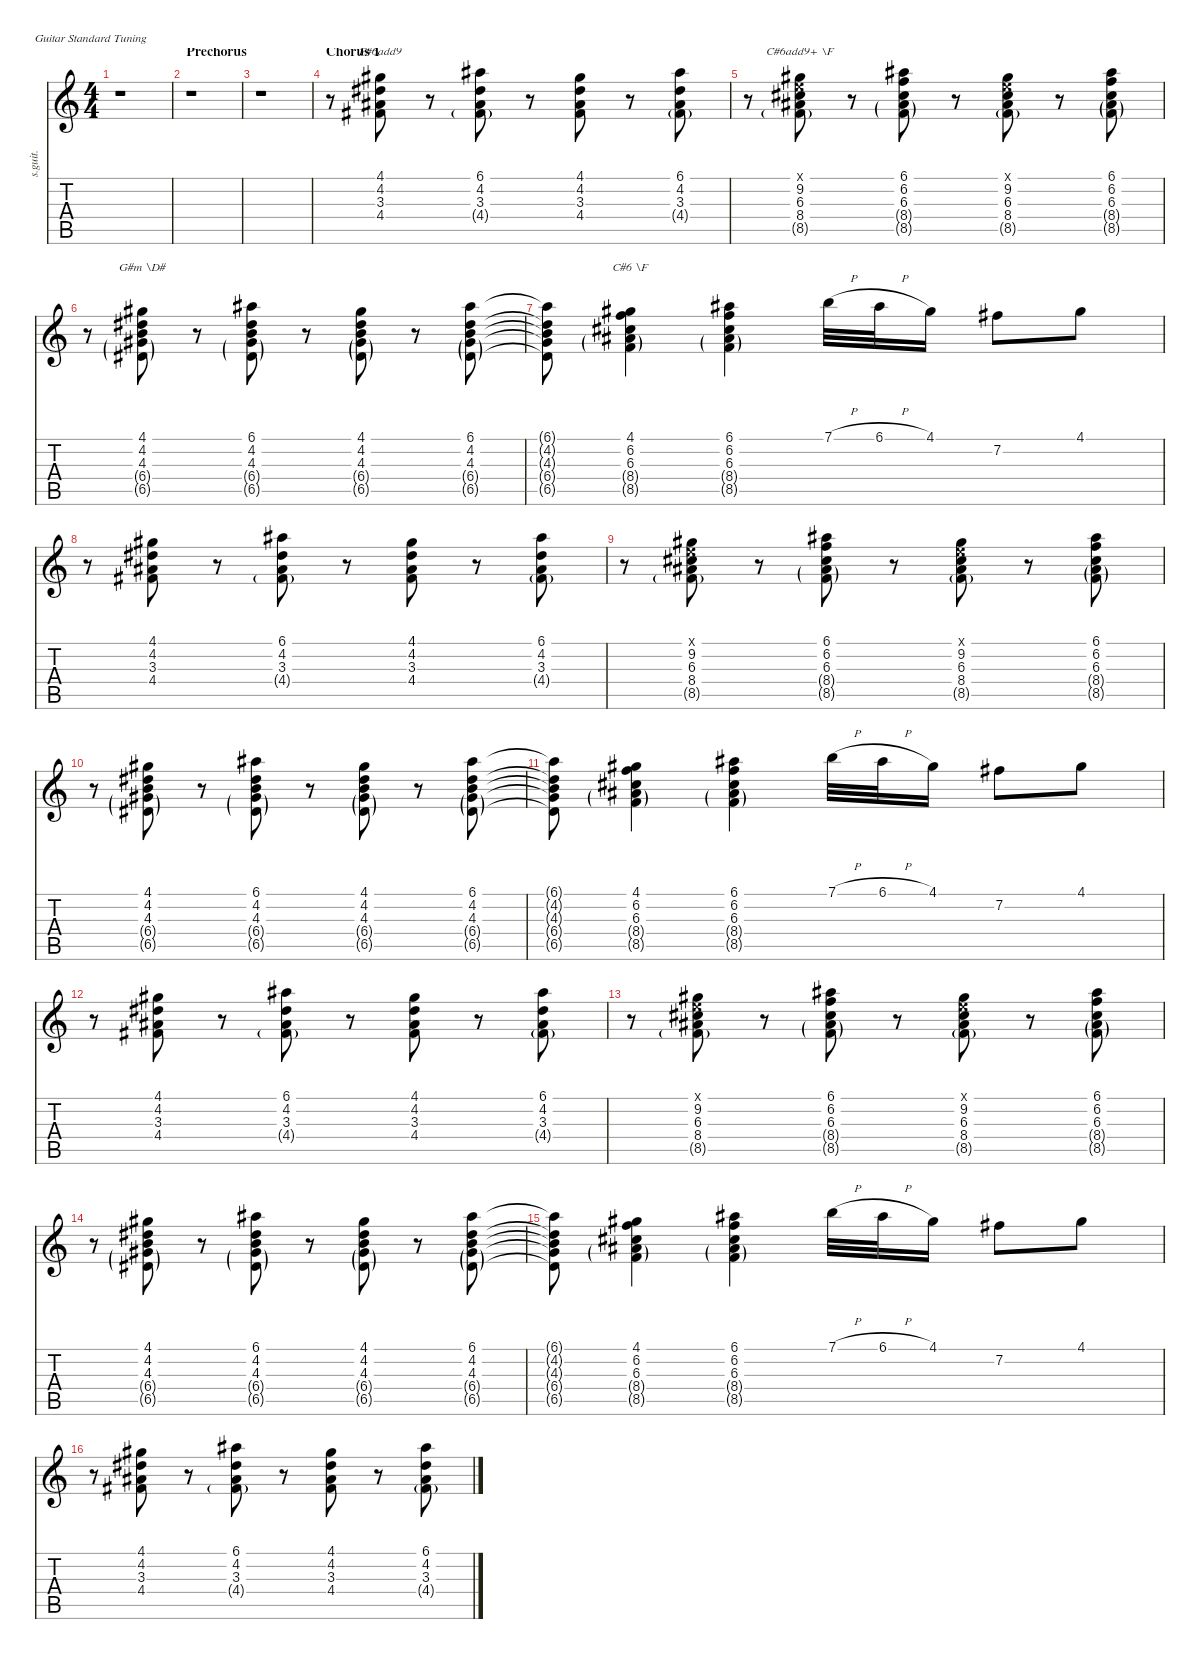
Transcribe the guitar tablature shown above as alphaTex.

\defaultSystemsLayout 4
\hideDynamics
\bracketExtendMode nobrackets
\track ("Acoustic Guitar 2 (Noodle)" "s.guit.") {instrument acousticguitarnylon}
\staff {score tabs}
\tuning (E4 B3 G3 D3 A2 E2)
\chord ("F#6add9" 3 1 2 2 0 x) {showdiagram false}
\chord ("C#6add9+ \\F" 3 1 2 2 0 x) {showdiagram false}
\chord ("G#m \\D#" 3 1 2 2 0 x) {showdiagram false}
\chord ("C#6 \\F" 3 1 2 2 0 x) {showdiagram false}
\ts (4 4)
\tempo (139 hide)
\clef g2
\ks c
r.1{dy f} |
\section ("" "Prechorus")
r.1 |
r.1 |
\section ("" "Chorus 1")
r.8 (4.1{acc #} 4.2{acc #} 3.3{acc #} 4.4{acc #}).8{ch "F#6add9" lyrics (0 "") lyrics (1 "") lyrics (2 "") lyrics (3 "") lyrics (4 "")} r.8 (6.1{acc #} 4.2{acc #} 3.3{acc #} 4.4{g acc #}).8{lyrics (0 "") lyrics (1 "") lyrics (2 "") lyrics (3 "") lyrics (4 "") dy mp} r.8 (4.1{acc #} 4.2{acc #} 3.3{acc #} 4.4{acc #}).8{lyrics (0 "") lyrics (1 "") lyrics (2 "") lyrics (3 "") lyrics (4 "")} r.8 (6.1{acc #} 4.2{acc #} 3.3{acc #} 4.4{g acc #}).8{lyrics (0 "") lyrics (1 "") lyrics (2 "") lyrics (3 "") lyrics (4 "")} |
r.8 (0.1{x} 9.2{acc #} 6.3{acc #} 8.4{acc #} 8.5{g}).8{ch "C#6add9+ \\F" lyrics (0 "") lyrics (1 "") lyrics (2 "") lyrics (3 "") lyrics (4 "") dy f} r.8 (6.1{acc #} 6.2 6.3{acc #} 8.4{g acc #} 8.5{g}).8{lyrics (0 "") lyrics (1 "") lyrics (2 "") lyrics (3 "") lyrics (4 "")} r.8 (0.1{x} 9.2{acc #} 6.3{acc #} 8.4{acc #} 8.5{g}).8{lyrics (0 "") lyrics (1 "") lyrics (2 "") lyrics (3 "") lyrics (4 "")} r.8 (6.1{acc #} 6.2 6.3{acc #} 8.4{g acc #} 8.5{g}).8{lyrics (0 "") lyrics (1 "") lyrics (2 "") lyrics (3 "") lyrics (4 "") dy mp} |
r.8 (4.1{acc #} 4.2{acc #} 4.3 6.4{g acc #} 6.5{g acc #}).8{ch "G#m \\D#" lyrics (0 "") lyrics (1 "") lyrics (2 "") lyrics (3 "") lyrics (4 "")} r.8 (6.1{acc #} 4.2{acc #} 4.3 6.4{g acc #} 6.5{g acc #}).8{lyrics (0 "") lyrics (1 "") lyrics (2 "") lyrics (3 "") lyrics (4 "")} r.8 (4.1{acc #} 4.2{acc #} 4.3 6.4{g acc #} 6.5{g acc #}).8{lyrics (0 "") lyrics (1 "") lyrics (2 "") lyrics (3 "") lyrics (4 "")} r.8 (6.1{acc #} 4.2{acc #} 4.3 6.4{g acc #} 6.5{g acc #}).8{lyrics (0 "") lyrics (1 "") lyrics (2 "") lyrics (3 "") lyrics (4 "")} |
(6.1{t acc #} 4.2{t acc #} 4.3{t} 6.4{t acc #} 6.5{t acc #}).8{lyrics (0 "") lyrics (1 "") lyrics (2 "") lyrics (3 "") lyrics (4 "") dy f} (4.1{acc #} 6.2 6.3{acc #} 8.4{g acc #} 8.5{g}).4{ch "C#6 \\F" lyrics (0 "") lyrics (1 "") lyrics (2 "") lyrics (3 "") lyrics (4 "") dy mp} (6.1{acc #} 6.2 6.3{acc #} 8.4{g acc #} 8.5{g}).4{lyrics (0 "") lyrics (1 "") lyrics (2 "") lyrics (3 "") lyrics (4 "")} 7.1{h}.32{lyrics (0 "") lyrics (1 "") lyrics (2 "") lyrics (3 "") lyrics (4 "") dy fff} 6.1{h acc #}.32{lyrics (0 "") lyrics (1 "") lyrics (2 "") lyrics (3 "") lyrics (4 "") dy f} 4.1{acc #}.16{lyrics (0 "") lyrics (1 "") lyrics (2 "") lyrics (3 "") lyrics (4 "")} 7.2{acc #}.8{lyrics (0 "") lyrics (1 "") lyrics (2 "") lyrics (3 "") lyrics (4 "") dy fff} 4.1{acc #}.8{lyrics (0 "") lyrics (1 "") lyrics (2 "") lyrics (3 "") lyrics (4 "")} |
r.8 (4.1{acc #} 4.2{acc #} 3.3{acc #} 4.4{acc #}).8{lyrics (0 "") lyrics (1 "") lyrics (2 "") lyrics (3 "") lyrics (4 "") dy f} r.8 (6.1{acc #} 4.2{acc #} 3.3{acc #} 4.4{g acc #}).8{lyrics (0 "") lyrics (1 "") lyrics (2 "") lyrics (3 "") lyrics (4 "") dy mp} r.8 (4.1{acc #} 4.2{acc #} 3.3{acc #} 4.4{acc #}).8{lyrics (0 "") lyrics (1 "") lyrics (2 "") lyrics (3 "") lyrics (4 "")} r.8 (6.1{acc #} 4.2{acc #} 3.3{acc #} 4.4{g acc #}).8{lyrics (0 "") lyrics (1 "") lyrics (2 "") lyrics (3 "") lyrics (4 "")} |
r.8 (0.1{x} 9.2{acc #} 6.3{acc #} 8.4{acc #} 8.5{g}).8{lyrics (0 "") lyrics (1 "") lyrics (2 "") lyrics (3 "") lyrics (4 "") dy f} r.8 (6.1{acc #} 6.2 6.3{acc #} 8.4{g acc #} 8.5{g}).8{lyrics (0 "") lyrics (1 "") lyrics (2 "") lyrics (3 "") lyrics (4 "")} r.8 (0.1{x} 9.2{acc #} 6.3{acc #} 8.4{acc #} 8.5{g}).8{lyrics (0 "") lyrics (1 "") lyrics (2 "") lyrics (3 "") lyrics (4 "")} r.8 (6.1{acc #} 6.2 6.3{acc #} 8.4{g acc #} 8.5{g}).8{lyrics (0 "") lyrics (1 "") lyrics (2 "") lyrics (3 "") lyrics (4 "") dy mp} |
r.8 (4.1{acc #} 4.2{acc #} 4.3 6.4{g acc #} 6.5{g acc #}).8{lyrics (0 "") lyrics (1 "") lyrics (2 "") lyrics (3 "") lyrics (4 "")} r.8 (6.1{acc #} 4.2{acc #} 4.3 6.4{g acc #} 6.5{g acc #}).8{lyrics (0 "") lyrics (1 "") lyrics (2 "") lyrics (3 "") lyrics (4 "")} r.8 (4.1{acc #} 4.2{acc #} 4.3 6.4{g acc #} 6.5{g acc #}).8{lyrics (0 "") lyrics (1 "") lyrics (2 "") lyrics (3 "") lyrics (4 "")} r.8 (6.1{acc #} 4.2{acc #} 4.3 6.4{g acc #} 6.5{g acc #}).8{lyrics (0 "") lyrics (1 "") lyrics (2 "") lyrics (3 "") lyrics (4 "")} |
(6.1{t acc #} 4.2{t acc #} 4.3{t} 6.4{t acc #} 6.5{t acc #}).8{lyrics (0 "") lyrics (1 "") lyrics (2 "") lyrics (3 "") lyrics (4 "") dy f} (4.1{acc #} 6.2 6.3{acc #} 8.4{g acc #} 8.5{g}).4{lyrics (0 "") lyrics (1 "") lyrics (2 "") lyrics (3 "") lyrics (4 "") dy mp} (6.1{acc #} 6.2 6.3{acc #} 8.4{g acc #} 8.5{g}).4{lyrics (0 "") lyrics (1 "") lyrics (2 "") lyrics (3 "") lyrics (4 "")} 7.1{h}.32{lyrics (0 "") lyrics (1 "") lyrics (2 "") lyrics (3 "") lyrics (4 "") dy fff} 6.1{h acc #}.32{lyrics (0 "") lyrics (1 "") lyrics (2 "") lyrics (3 "") lyrics (4 "") dy f} 4.1{acc #}.16{lyrics (0 "") lyrics (1 "") lyrics (2 "") lyrics (3 "") lyrics (4 "")} 7.2{acc #}.8{lyrics (0 "") lyrics (1 "") lyrics (2 "") lyrics (3 "") lyrics (4 "") dy fff} 4.1{acc #}.8{lyrics (0 "") lyrics (1 "") lyrics (2 "") lyrics (3 "") lyrics (4 "")} |
r.8 (4.1{acc #} 4.2{acc #} 3.3{acc #} 4.4{acc #}).8{lyrics (0 "") lyrics (1 "") lyrics (2 "") lyrics (3 "") lyrics (4 "") dy f} r.8 (6.1{acc #} 4.2{acc #} 3.3{acc #} 4.4{g acc #}).8{lyrics (0 "") lyrics (1 "") lyrics (2 "") lyrics (3 "") lyrics (4 "") dy mp} r.8 (4.1{acc #} 4.2{acc #} 3.3{acc #} 4.4{acc #}).8{lyrics (0 "") lyrics (1 "") lyrics (2 "") lyrics (3 "") lyrics (4 "")} r.8 (6.1{acc #} 4.2{acc #} 3.3{acc #} 4.4{g acc #}).8{lyrics (0 "") lyrics (1 "") lyrics (2 "") lyrics (3 "") lyrics (4 "")} |
r.8 (0.1{x} 9.2{acc #} 6.3{acc #} 8.4{acc #} 8.5{g}).8{lyrics (0 "") lyrics (1 "") lyrics (2 "") lyrics (3 "") lyrics (4 "") dy f} r.8 (6.1{acc #} 6.2 6.3{acc #} 8.4{g acc #} 8.5{g}).8{lyrics (0 "") lyrics (1 "") lyrics (2 "") lyrics (3 "") lyrics (4 "")} r.8 (0.1{x} 9.2{acc #} 6.3{acc #} 8.4{acc #} 8.5{g}).8{lyrics (0 "") lyrics (1 "") lyrics (2 "") lyrics (3 "") lyrics (4 "")} r.8 (6.1{acc #} 6.2 6.3{acc #} 8.4{g acc #} 8.5{g}).8{lyrics (0 "") lyrics (1 "") lyrics (2 "") lyrics (3 "") lyrics (4 "") dy mp} |
r.8 (4.1{acc #} 4.2{acc #} 4.3 6.4{g acc #} 6.5{g acc #}).8{lyrics (0 "") lyrics (1 "") lyrics (2 "") lyrics (3 "") lyrics (4 "")} r.8 (6.1{acc #} 4.2{acc #} 4.3 6.4{g acc #} 6.5{g acc #}).8{lyrics (0 "") lyrics (1 "") lyrics (2 "") lyrics (3 "") lyrics (4 "")} r.8 (4.1{acc #} 4.2{acc #} 4.3 6.4{g acc #} 6.5{g acc #}).8{lyrics (0 "") lyrics (1 "") lyrics (2 "") lyrics (3 "") lyrics (4 "")} r.8 (6.1{acc #} 4.2{acc #} 4.3 6.4{g acc #} 6.5{g acc #}).8{lyrics (0 "") lyrics (1 "") lyrics (2 "") lyrics (3 "") lyrics (4 "")} |
(6.1{t acc #} 4.2{t acc #} 4.3{t} 6.4{t acc #} 6.5{t acc #}).8{lyrics (0 "") lyrics (1 "") lyrics (2 "") lyrics (3 "") lyrics (4 "") dy f} (4.1{acc #} 6.2 6.3{acc #} 8.4{g acc #} 8.5{g}).4{lyrics (0 "") lyrics (1 "") lyrics (2 "") lyrics (3 "") lyrics (4 "") dy mp} (6.1{acc #} 6.2 6.3{acc #} 8.4{g acc #} 8.5{g}).4{lyrics (0 "") lyrics (1 "") lyrics (2 "") lyrics (3 "") lyrics (4 "")} 7.1{h}.32{lyrics (0 "") lyrics (1 "") lyrics (2 "") lyrics (3 "") lyrics (4 "") dy fff} 6.1{h acc #}.32{lyrics (0 "") lyrics (1 "") lyrics (2 "") lyrics (3 "") lyrics (4 "") dy f} 4.1{acc #}.16{lyrics (0 "") lyrics (1 "") lyrics (2 "") lyrics (3 "") lyrics (4 "")} 7.2{acc #}.8{lyrics (0 "") lyrics (1 "") lyrics (2 "") lyrics (3 "") lyrics (4 "") dy fff} 4.1{acc #}.8{lyrics (0 "") lyrics (1 "") lyrics (2 "") lyrics (3 "") lyrics (4 "")} |
r.8 (4.1{acc #} 4.2{acc #} 3.3{acc #} 4.4{acc #}).8{lyrics (0 "") lyrics (1 "") lyrics (2 "") lyrics (3 "") lyrics (4 "") dy f} r.8 (6.1{acc #} 4.2{acc #} 3.3{acc #} 4.4{g acc #}).8{lyrics (0 "") lyrics (1 "") lyrics (2 "") lyrics (3 "") lyrics (4 "") dy mp} r.8 (4.1{acc #} 4.2{acc #} 3.3{acc #} 4.4{acc #}).8{lyrics (0 "") lyrics (1 "") lyrics (2 "") lyrics (3 "") lyrics (4 "")} r.8 (6.1{acc #} 4.2{acc #} 3.3{acc #} 4.4{g acc #}).8{lyrics (0 "") lyrics (1 "") lyrics (2 "") lyrics (3 "") lyrics (4 "")}
